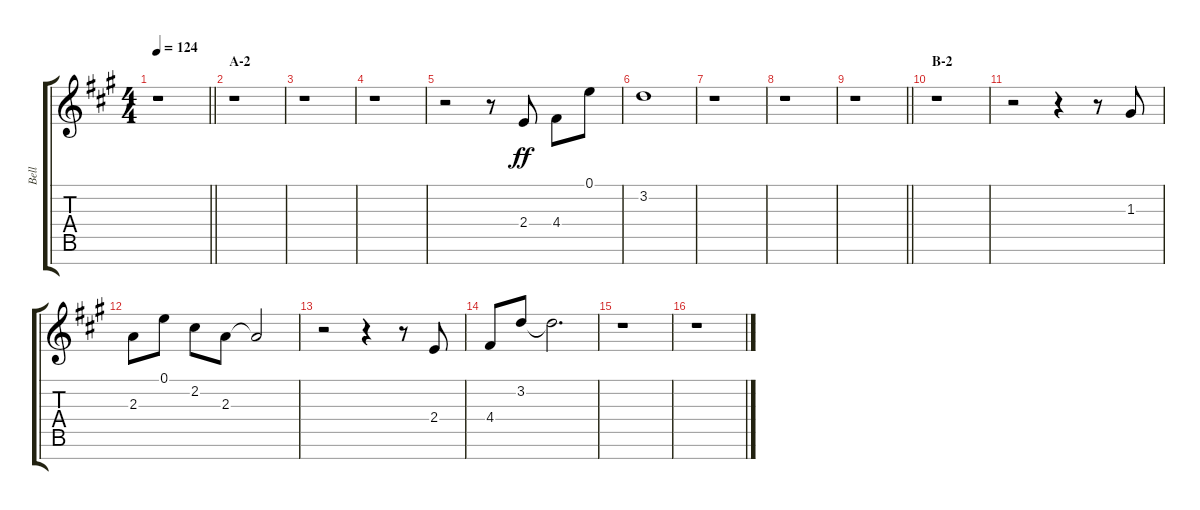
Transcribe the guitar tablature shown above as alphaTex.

\track ("Bell" "Bell") {instrument tubularbells}
\staff {score tabs}
\tuning (E5 B4 G4 D4 A3 E3 B2) {hide}
\ts (4 4)
\tempo 124
\clef g2
\barLineRight lightlight
\ks a
r.1{dy ff} |
\section ("" "A-2")
r.1 |
r.1 |
r.1 |
r.2 r.8 2.4.8 4.4.8 0.1.8 |
3.2.1 |
r.1 |
r.1 |
\barLineRight lightlight
r.1 |
\section ("" "B-2")
r.1 |
r.2 r.4 r.8 1.3.8 |
2.3.8 0.1.8 2.2.8 2.3.8 2.3{t}.2 |
r.2 r.4 r.8 2.4.8 |
4.4.8 3.2.8 3.2{t}.2{d} |
r.1 |
r.1
